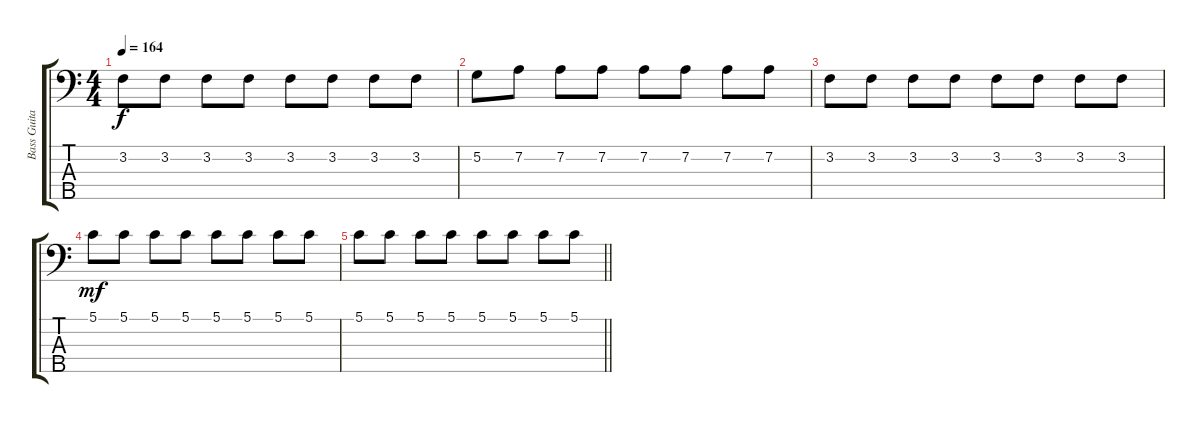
\track ("Bass Guitar" "Bass Guita") {instrument electricbassfinger}
\staff {score tabs}
\tuning (G2 D2 A1 E1 B0) {hide}
\ts (4 4)
\tempo 164
\clef f4
\ks c
3.2.8{dy f} 3.2.8 3.2.8 3.2.8 3.2.8 3.2.8 3.2.8 3.2.8 |
5.2.8 7.2.8 7.2.8 7.2.8 7.2.8 7.2.8 7.2.8 7.2.8 |
3.2.8 3.2.8 3.2.8 3.2.8 3.2.8 3.2.8 3.2.8 3.2.8 |
5.1.8{dy mf} 5.1.8 5.1.8 5.1.8 5.1.8 5.1.8 5.1.8 5.1.8 |
\barLineRight lightlight
5.1.8 5.1.8 5.1.8 5.1.8 5.1.8 5.1.8 5.1.8 5.1.8
